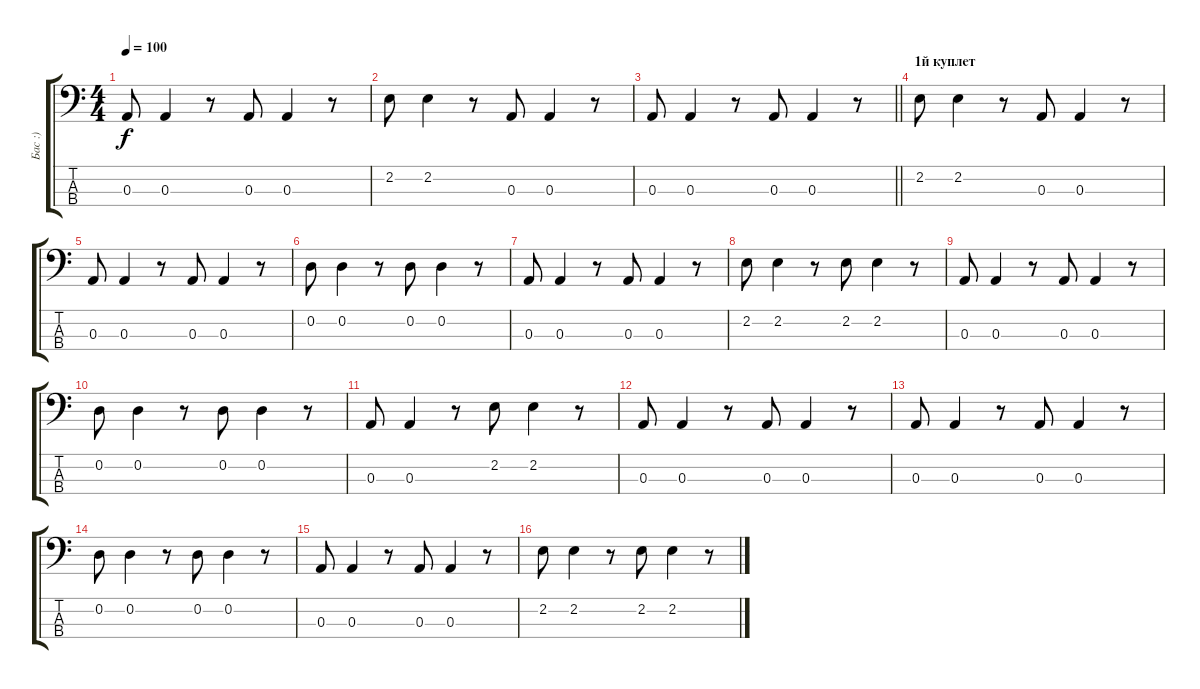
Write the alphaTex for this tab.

\track ("Бас :)" "Бас :)") {instrument acousticbass}
\staff {score tabs}
\tuning (G2 D2 A1 E1) {hide}
\ts (4 4)
\tempo 100
\clef f4
\ks c
0.3.8{dy f instrument acousticbass} 0.3.4 r.8 0.3.8 0.3.4 r.8 |
2.2.8 2.2.4 r.8 0.3.8 0.3.4 r.8 |
\barLineRight lightlight
0.3.8 0.3.4 r.8 0.3.8 0.3.4 r.8 |
\section ("" "1й куплет")
2.2.8 2.2.4 r.8 0.3.8 0.3.4 r.8 |
0.3.8 0.3.4 r.8 0.3.8 0.3.4 r.8 |
0.2.8 0.2.4 r.8 0.2.8 0.2.4 r.8 |
0.3.8 0.3.4 r.8 0.3.8 0.3.4 r.8 |
2.2.8 2.2.4 r.8 2.2.8 2.2.4 r.8 |
0.3.8 0.3.4 r.8 0.3.8 0.3.4 r.8 |
0.2.8 0.2.4 r.8 0.2.8 0.2.4 r.8 |
0.3.8 0.3.4 r.8 2.2.8 2.2.4 r.8 |
0.3.8 0.3.4 r.8 0.3.8 0.3.4 r.8 |
0.3.8 0.3.4 r.8 0.3.8 0.3.4 r.8 |
0.2.8 0.2.4 r.8 0.2.8 0.2.4 r.8 |
0.3.8 0.3.4 r.8 0.3.8 0.3.4 r.8 |
2.2.8 2.2.4 r.8 2.2.8 2.2.4 r.8
